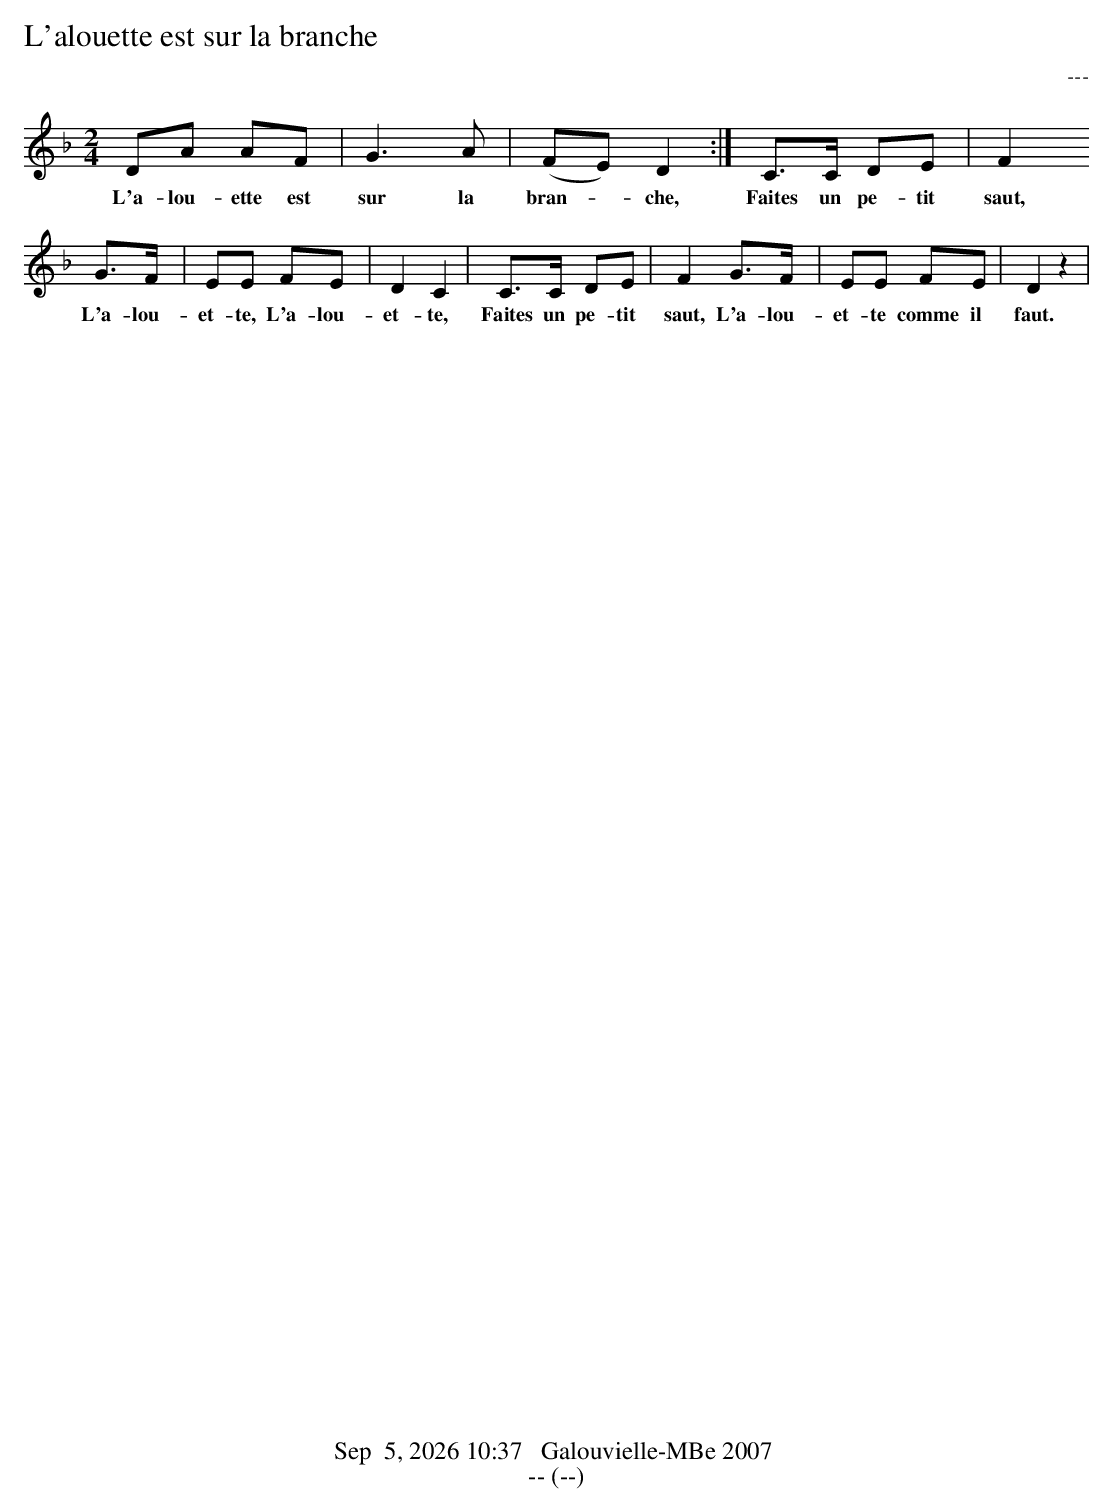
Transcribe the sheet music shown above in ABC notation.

X:1
T: L'alouette est sur la branche
M: 2/4
L: 1/8
K: Dm
V: 1
DA AF|G3 A|(FE) D2:| C>C DE|F2
w: L'a-lou-ette est sur la bran-*che, Faites un pe-tit saut,
G>F|EE FE|D2 C2| C>C DE|F2 G>F|EE FE|D2 z2|
w: L'a-lou-et-te, L'a-lou-et-te, Faites un pe-tit saut, L'a-lou-et-te comme il faut.
